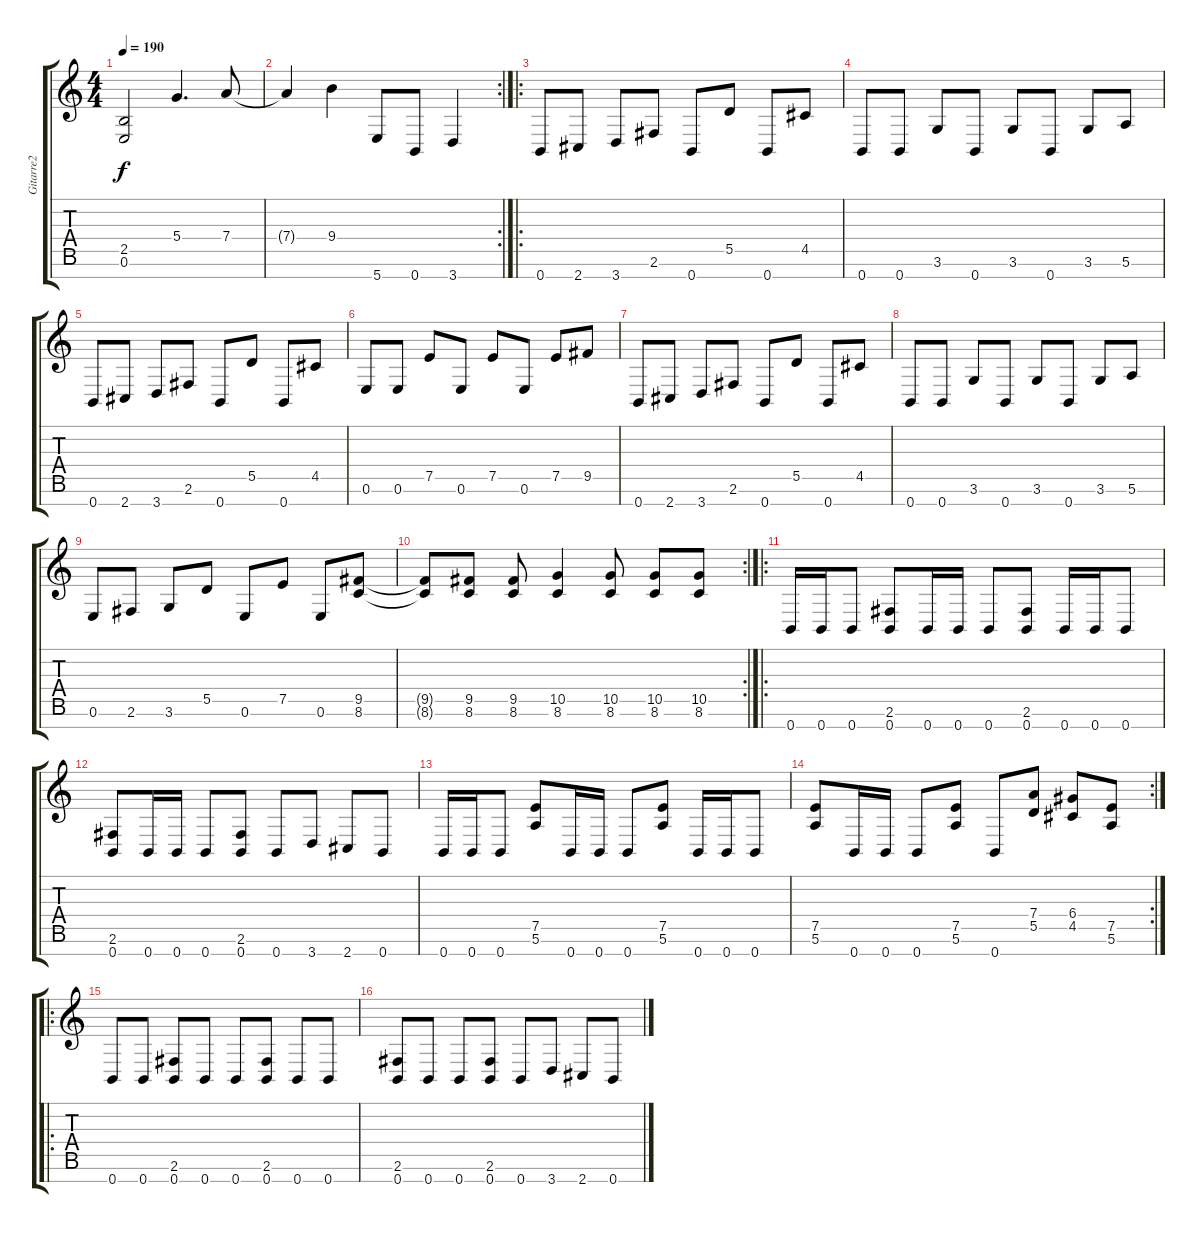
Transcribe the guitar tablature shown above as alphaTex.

\track ("Gitarre2" "Gitarre2") {instrument distortionguitar}
\staff {score tabs}
\tuning (E4 B3 G3 D3 A2 E2 B1) {hide}
\ts (4 4)
\tempo 190
\clef g2
\ks c
(2.5 0.6).2{dy f} 5.4.4{d} 7.4.8 |
\rc 2
7.4{t}.4 9.4.4 5.7.8 0.7.8 3.7.4 |
\ro
0.7.8 2.7.8 3.7.8 2.6.8 0.7.8 5.5.8 0.7.8 4.5.8 |
0.7.8 0.7.8 3.6.8 0.7.8 3.6.8 0.7.8 3.6.8 5.6.8 |
0.7.8 2.7.8 3.7.8 2.6.8 0.7.8 5.5.8 0.7.8 4.5.8 |
0.6.8 0.6.8 7.5.8 0.6.8 7.5.8 0.6.8 7.5.8 9.5.8 |
0.7.8 2.7.8 3.7.8 2.6.8 0.7.8 5.5.8 0.7.8 4.5.8 |
0.7.8 0.7.8 3.6.8 0.7.8 3.6.8 0.7.8 3.6.8 5.6.8 |
0.6.8 2.6.8 3.6.8 5.5.8 0.6.8 7.5.8 0.6.8 (9.5 8.6).8 |
\rc 2
(9.5{t} 8.6{t}).8 (9.5 8.6).8 (9.5 8.6).8 (10.5 8.6).4 (10.5 8.6).8 (10.5 8.6).8 (10.5 8.6).8 |
\ro
0.7.16 0.7.16 0.7.8 (2.6 0.7).8 0.7.16 0.7.16 0.7.8 (2.6 0.7).8 0.7.16 0.7.16 0.7.8 |
(2.6 0.7).8 0.7.16 0.7.16 0.7.8 (2.6 0.7).8 0.7.8 3.7.8 2.7.8 0.7.8 |
0.7.16 0.7.16 0.7.8 (7.5 5.6).8 0.7.16 0.7.16 0.7.8 (7.5 5.6).8 0.7.16 0.7.16 0.7.8 |
\rc 2
(7.5 5.6).8 0.7.16 0.7.16 0.7.8 (7.5 5.6).8 0.7.8 (7.4 5.5).8 (6.4 4.5).8 (7.5 5.6).8 |
\ro
0.7.8 0.7.8 (2.6 0.7).8 0.7.8 0.7.8 (2.6 0.7).8 0.7.8 0.7.8 |
(2.6 0.7).8 0.7.8 0.7.8 (2.6 0.7).8 0.7.8 3.7.8 2.7.8 0.7.8
